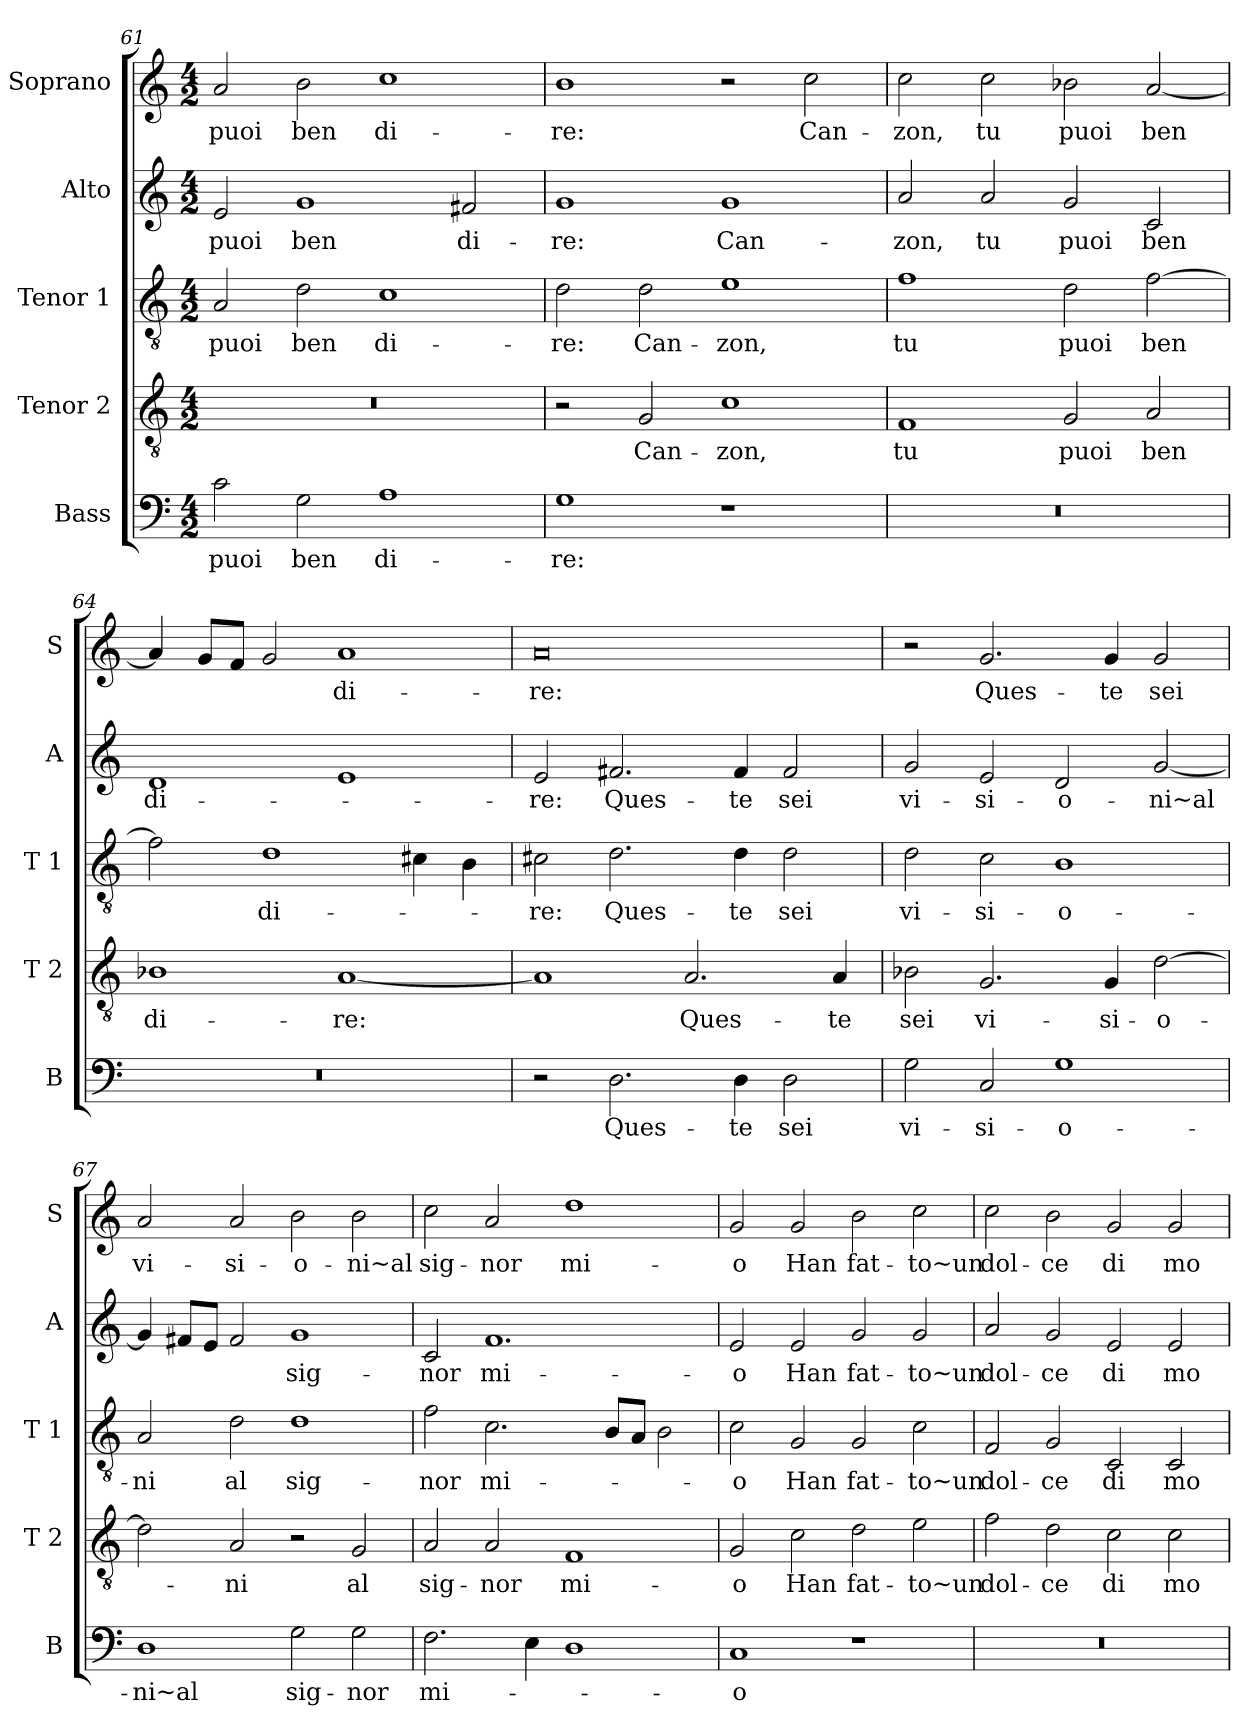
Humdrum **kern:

**kern	**text	**kern	**text	**kern	**text	**kern	**text	**kern	**text
*part5	*part5	*part4	*part4	*part3	*part3	*part2	*part2	*part1	*part1
*staff5	*staff5	*staff4	*staff4	*staff3	*staff3	*staff2	*staff2	*staff1	*staff1
*I"Bass	*	*I"Tenor 2	*	*I"Tenor 1	*	*I"Alto	*	*I"Soprano	*
*I'B	*	*I'T 2	*	*I'T 1	*	*I'A	*	*I'S	*
*clefF4	*	*clefGv2	*	*clefGv2	*	*clefG2	*	*clefG2	*
*k[]	*	*k[]	*	*k[]	*	*k[]	*	*k[]	*
*C:	*	*C:	*	*C:	*	*C:	*	*C:	*
*M4/2	*	*M4/2	*	*M4/2	*	*M4/2	*	*M4/2	*
=61	=61	=61	=61	=61	=61	=61	=61	=61	=61
!	!LO:LY:b	!	!	!	!LO:LY:b	!	!LO:LY:b	!	!LO:LY:b
2c\	puoi	0r	.	2A/	puoi	2e/	puoi	2a/	puoi
!	!LO:LY:b	!	!	!	!LO:LY:b	!	!LO:LY:b	!	!LO:LY:b
2G\	ben	.	.	2d\	ben	1g	ben	2b\	ben
!	!LO:LY:b	!	!	!	!LO:LY:b	!	!	!	!LO:LY:b
1A	di-	.	.	1c	di-	.	.	1cc	di-
!	!	!	!	!	!	!	!LO:LY:b	!	!
.	.	.	.	.	.	2f#X/	di-	.	.
=62	=62	=62	=62	=62	=62	=62	=62	=62	=62
!	!LO:LY:b	!	!	!	!LO:LY:b	!	!LO:LY:b	!	!LO:LY:b
1G	-re:	2r	.	2d\	-re:	1g	-re:	1b	-re:
!	!	!	!LO:LY:b	!	!LO:LY:b	!	!	!	!
.	.	2G/	Can-	2d\	Can-	.	.	.	.
!	!	!	!LO:LY:b	!	!LO:LY:b	!	!LO:LY:b	!	!
1r	.	1c	-zon,	1e	-zon,	1g	Can-	2r	.
!	!	!	!	!	!	!	!	!	!LO:LY:b
.	.	.	.	.	.	.	.	2cc\	Can-
=63	=63	=63	=63	=63	=63	=63	=63	=63	=63
!	!	!	!LO:LY:b	!	!LO:LY:b	!	!LO:LY:b	!	!LO:LY:b
0r	.	1F	tu	1f	tu	2a/	-zon,	2cc\	-zon,
!	!	!	!	!	!	!	!LO:LY:b	!	!LO:LY:b
.	.	.	.	.	.	2a/	tu	2cc\	tu
!	!	!	!LO:LY:b	!	!LO:LY:b	!	!LO:LY:b	!	!LO:LY:b
.	.	2G/	puoi	2d\	puoi	2g/	puoi	2b-X\	puoi
!	!	!	!LO:LY:b	!	!LO:LY:b	!	!LO:LY:b	!	!LO:LY:b
.	.	2A/	ben	[2f\	ben	2c/	ben	[2a/	ben
!!LO:PB:g=z
=64	=64	=64	=64	=64	=64	=64	=64	=64	=64
!	!	!	!LO:LY:b	!	!	!	!LO:LY:b	!	!
0r	.	1B-X	di-	2f\]	.	1d	di-	4a/]	.
.	.	.	.	.	.	.	.	8g/L	.
.	.	.	.	.	.	.	.	8f/J	.
!	!	!	!	!	!LO:LY:b	!	!	!	!
.	.	.	.	1d	di-	.	.	2g/	.
!	!	!	!LO:LY:b	!	!	!	!	!	!LO:LY:b
.	.	[1A	-re:	.	.	1e	.	1a	di-
.	.	.	.	4c#X\	.	.	.	.	.
.	.	.	.	4B\	.	.	.	.	.
=65	=65	=65	=65	=65	=65	=65	=65	=65	=65
!	!	!	!	!	!LO:LY:b	!	!LO:LY:b	!	!LO:LY:b
2r	.	1A]	.	2c#X\	-re:	2e/	-re:	0a	-re:
!	!LO:LY:b	!	!	!	!LO:LY:b	!	!LO:LY:b	!	!
2.D\	Ques-	.	.	2.d\	Ques-	2.f#X/	Ques-	.	.
!	!	!	!LO:LY:b	!	!	!	!	!	!
.	.	2.A/	Ques-	.	.	.	.	.	.
!	!LO:LY:b	!	!	!	!LO:LY:b	!	!LO:LY:b	!	!
4D\	-te	.	.	4d\	-te	4f#/	-te	.	.
!	!LO:LY:b	!	!	!	!LO:LY:b	!	!LO:LY:b	!	!
2D\	sei	.	.	2d\	sei	2f#/	sei	.	.
!	!	!	!LO:LY:b	!	!	!	!	!	!
.	.	4A/	-te	.	.	.	.	.	.
=66	=66	=66	=66	=66	=66	=66	=66	=66	=66
!	!LO:LY:b	!	!LO:LY:b	!	!LO:LY:b	!	!LO:LY:b	!	!
2G\	vi-	2B-X\	sei	2d\	vi-	2g/	vi-	2r	.
!	!LO:LY:b	!	!LO:LY:b	!	!LO:LY:b	!	!LO:LY:b	!	!LO:LY:b
2C/	-si-	2.G/	vi-	2c\	-si-	2e/	-si-	2.g/	Ques-
!	!LO:LY:b	!	!	!	!LO:LY:b	!	!LO:LY:b	!	!
1G	-o-	.	.	1B	-o-	2d/	-o-	.	.
!	!	!	!LO:LY:b	!	!	!	!	!	!LO:LY:b
.	.	4G/	-si-	.	.	.	.	4g/	-te
!	!	!	!LO:LY:b	!	!	!	!LO:LY:b	!	!LO:LY:b
.	.	[2d\	-o-	.	.	[2g/	-ni~al	2g/	sei
=67	=67	=67	=67	=67	=67	=67	=67	=67	=67
!	!LO:LY:b	!	!	!	!LO:LY:b	!	!	!	!LO:LY:b
1D	-ni~al	2d\]	.	2A/	-ni	4g/]	.	2a/	vi-
.	.	.	.	.	.	8f#X/L	.	.	.
.	.	.	.	.	.	8e/J	.	.	.
!	!	!	!LO:LY:b	!	!LO:LY:b	!	!	!	!LO:LY:b
.	.	2A/	-ni	2d\	al	2f#/	.	2a/	-si-
!	!LO:LY:b	!	!	!	!LO:LY:b	!	!LO:LY:b	!	!LO:LY:b
2G\	sig-	2r	.	1d	sig-	1g	sig-	2b\	-o-
!	!LO:LY:b	!	!LO:LY:b	!	!	!	!	!	!LO:LY:b
2G\	-nor	2G/	al	.	.	.	.	2b\	-ni~al
!!LO:LB:g=z
=68	=68	=68	=68	=68	=68	=68	=68	=68	=68
!	!LO:LY:b	!	!LO:LY:b	!	!LO:LY:b	!	!LO:LY:b	!	!LO:LY:b
2.F\	mi-	2A/	sig-	2f\	-nor	2c/	-nor	2cc\	sig-
!	!	!	!LO:LY:b	!	!LO:LY:b	!	!LO:LY:b	!	!LO:LY:b
.	.	2A/	-nor	2.c\	mi-	1.f	mi-	2a/	-nor
4E\	.	.	.	.	.	.	.	.	.
!	!	!	!LO:LY:b	!	!	!	!	!	!LO:LY:b
1D	.	1F	mi-	.	.	.	.	1dd	mi-
.	.	.	.	8B/L	.	.	.	.	.
.	.	.	.	8A/J	.	.	.	.	.
.	.	.	.	2B\	.	.	.	.	.
=69	=69	=69	=69	=69	=69	=69	=69	=69	=69
!	!LO:LY:b	!	!LO:LY:b	!	!LO:LY:b	!	!LO:LY:b	!	!LO:LY:b
1C	-o	2G/	-o	2c\	-o	2e/	-o	2g/	-o
!	!	!	!LO:LY:b	!	!LO:LY:b	!	!LO:LY:b	!	!LO:LY:b
.	.	2c\	Han	2G/	Han	2e/	Han	2g/	Han
!	!	!	!LO:LY:b	!	!LO:LY:b	!	!LO:LY:b	!	!LO:LY:b
1r	.	2d\	fat-	2G/	fat-	2g/	fat-	2b\	fat-
!	!	!	!LO:LY:b	!	!LO:LY:b	!	!LO:LY:b	!	!LO:LY:b
.	.	2e\	-to~un	2c\	-to~un	2g/	-to~un	2cc\	-to~un
=70	=70	=70	=70	=70	=70	=70	=70	=70	=70
!	!	!	!LO:LY:b	!	!LO:LY:b	!	!LO:LY:b	!	!LO:LY:b
0r	.	2f\	dol-	2F/	dol-	2a/	dol-	2cc\	dol-
!	!	!	!LO:LY:b	!	!LO:LY:b	!	!LO:LY:b	!	!LO:LY:b
.	.	2d\	-ce	2G/	-ce	2g/	-ce	2b\	-ce
!	!	!	!LO:LY:b	!	!LO:LY:b	!	!LO:LY:b	!	!LO:LY:b
.	.	2c\	di	2C/	di	2e/	di	2g/	di
!	!	!	!LO:LY:b	!	!LO:LY:b	!	!LO:LY:b	!	!LO:LY:b
.	.	2c\	mo-	2C/	mo-	2e/	mo-	2g/	mo-
=	=	=	=	=	=	=	=	=	=
*-	*-	*-	*-	*-	*-	*-	*-	*-	*-
